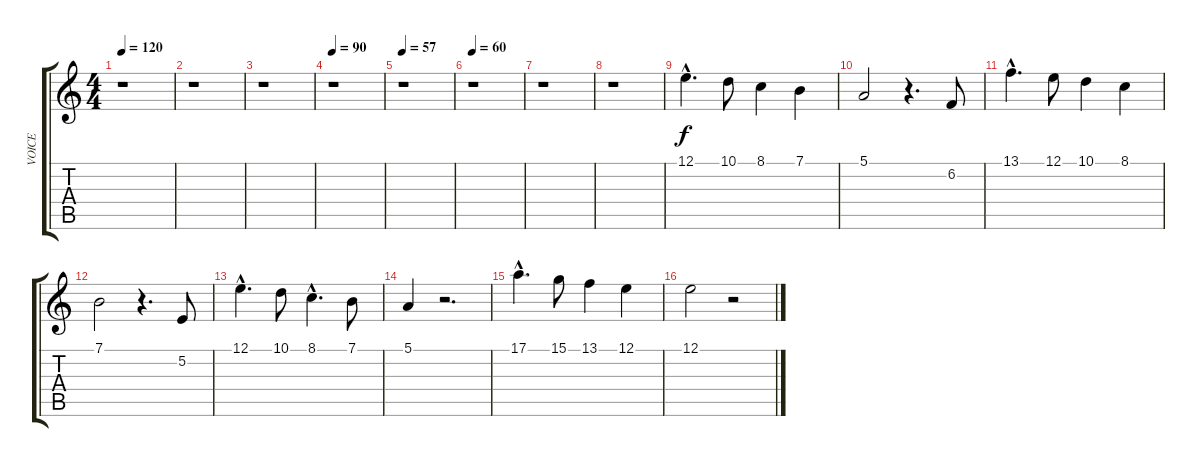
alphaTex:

\track (" VOICE" " VOICE") {instrument honkytonkpiano}
\staff {score tabs}
\tuning (E4 B3 G3 D3 A2 E2) {hide}
\ts (4 4)
\tempo 120
\clef g2
\ks c
r.1{dy f} |
r.1 |
r.1 |
\tempo 90
r.1 |
\tempo 57
r.1 |
\tempo 60
r.1 |
r.1 |
r.1 |
12.1{hac}.4{d} 10.1.8 8.1.4 7.1.4 |
5.1.2 r.4{d} 6.2.8 |
13.1{hac}.4{d} 12.1.8 10.1.4 8.1.4 |
7.1.2 r.4{d} 5.2.8 |
12.1{hac}.4{d} 10.1.8 8.1{hac}.4{d} 7.1.8 |
5.1.4 r.2{d} |
17.1{hac}.4{d} 15.1.8 13.1.4 12.1.4 |
12.1.2 r.2
